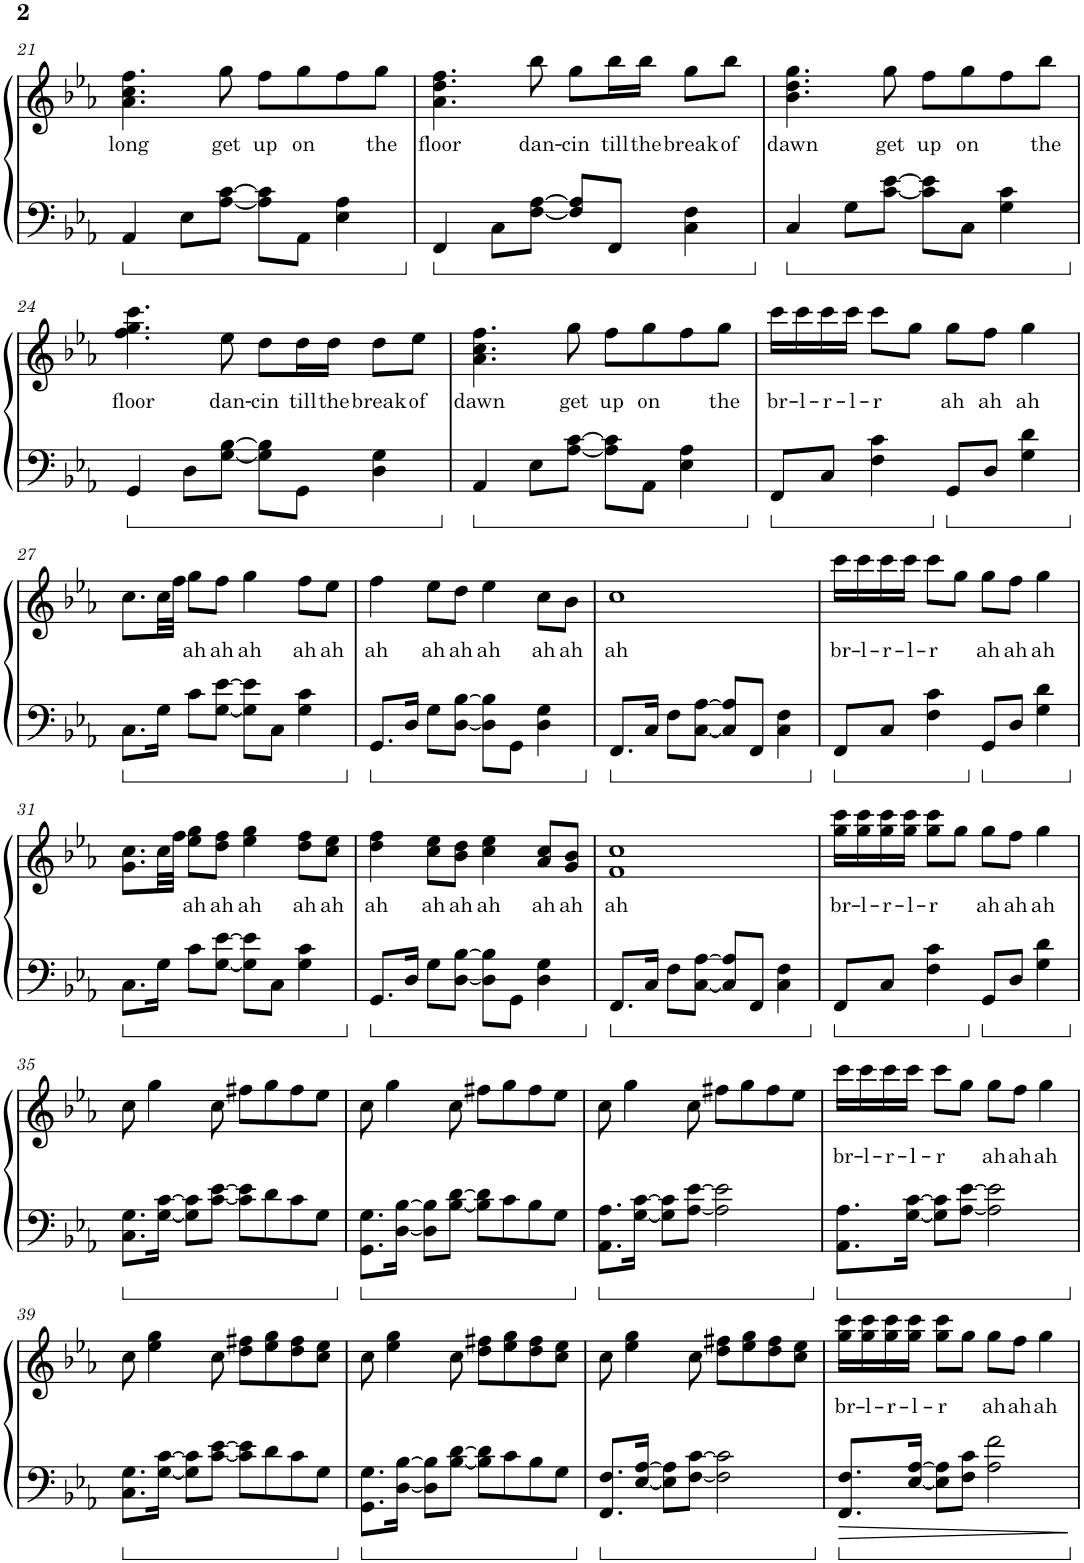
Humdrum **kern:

**kern	**kern	**text
*part1	*part1	*part1
*staff2	*staff1	*staff1
*I"Piano	*	*
*I'Pno.	*	*
!!LO:PB:g=z
*clefF4	*clefG2	*
*k[b-e-a-]	*k[b-e-a-]	*
*M4/4	*M4/4	*
=21	=21	=21
!	!	!LO:LY:b
4AA-/	4.a-\ 4.cc\ 4.ff\	long
8E-\L	.	.
!	!	!LO:LY:b
[8A-\ [8c\J	8gg\	get
!	!	!LO:LY:b
8A-\] 8c\]L	8ff\L	up
!	!	!LO:LY:b
8AA-\J	8gg\	on
4E-\ 4A-\	8ff\	.
!	!	!LO:LY:b
.	8gg\J	the
=22	=22	=22
!	!	!LO:LY:b
4FF/	4.a-\ 4.dd\ 4.ff\	floor
8C\L	.	.
!	!	!LO:LY:b
[8F\ [8A-\J	8bb-\	dan-
!	!	!LO:LY:b
8F/] 8A-/]L	8gg\L	-cin
!	!	!LO:LY:b
8FF/J	16bb-\L	till
!	!	!LO:LY:b
.	16bb-\JJ	the
!	!	!LO:LY:b
4C\ 4F\	8gg\L	break
!	!	!LO:LY:b
.	8bb-\J	of
=23	=23	=23
!	!	!LO:LY:b
4C/	4.b-\ 4.dd\ 4.gg\	dawn
8G\L	.	.
!	!	!LO:LY:b
[8c\ [8e-\J	8gg\	get
!	!	!LO:LY:b
8c\] 8e-\]L	8ff\L	up
!	!	!LO:LY:b
8C\J	8gg\	on
4G\ 4c\	8ff\	.
!	!	!LO:LY:b
.	8bb-\J	the
!!LO:LB:g=z
=24	=24	=24
!	!	!LO:LY:b
4GG/	4.ff\ 4.gg\ 4.ccc\	floor
8D\L	.	.
!	!	!LO:LY:b
[8G\ [8B-\J	8ee-\	dan-
!	!	!LO:LY:b
8G\] 8B-\]L	8dd\L	-cin
!	!	!LO:LY:b
8GG\J	16dd\L	till
!	!	!LO:LY:b
.	16dd\JJ	the
!	!	!LO:LY:b
4D\ 4G\	8dd\L	break
!	!	!LO:LY:b
.	8ee-\J	of
=25	=25	=25
!	!	!LO:LY:b
4AA-/	4.a-\ 4.cc\ 4.ff\	dawn
8E-\L	.	.
!	!	!LO:LY:b
[8A-\ [8c\J	8gg\	get
!	!	!LO:LY:b
8A-\] 8c\]L	8ff\L	up
!	!	!LO:LY:b
8AA-\J	8gg\	on
4E-\ 4A-\	8ff\	.
!	!	!LO:LY:b
.	8gg\J	the
=26	=26	=26
!	!	!LO:LY:b
8FF/L	16ccc\LL	br-
!	!	!LO:LY:b
.	16ccc\	-l-
!	!	!LO:LY:b
8C/J	16ccc\	-r-
!	!	!LO:LY:b
.	16ccc\JJ	-l-
!	!	!LO:LY:b
4F\ 4c\	8ccc\L	-r
.	8gg\J	.
!	!	!LO:LY:b
8GG/L	8gg\L	ah
!	!	!LO:LY:b
8D/J	8ff\J	ah
!	!	!LO:LY:b
4G\ 4d\	4gg\	ah
!!LO:LB:g=z
=27	=27	=27
8.C\L	8.cc\L	.
16G\Jk	32cc\LL	.
.	32ff\JJJ	.
!	!	!LO:LY:b
8c\L	8gg\L	ah
!	!	!LO:LY:b
[8G\ [8e-\J	8ff\J	ah
!	!	!LO:LY:b
8G\] 8e-\]L	4gg\	ah
8C\J	.	.
!	!	!LO:LY:b
4G\ 4c\	8ff\L	ah
!	!	!LO:LY:b
.	8ee-\J	ah
=28	=28	=28
!	!	!LO:LY:b
8.GG/L	4ff\	ah
16D/Jk	.	.
!	!	!LO:LY:b
8G\L	8ee-\L	ah
!	!	!LO:LY:b
[8D\ [8B-\J	8dd\J	ah
!	!	!LO:LY:b
8D\] 8B-\]L	4ee-\	ah
8GG\J	.	.
!	!	!LO:LY:b
4D\ 4G\	8cc\L	ah
!	!	!LO:LY:b
.	8b-\J	ah
=29	=29	=29
!	!	!LO:LY:b
8.FF/L	1cc	ah
16C/Jk	.	.
8F\L	.	.
[8C\ [8A-\J	.	.
8C/] 8A-/]L	.	.
8FF/J	.	.
4C\ 4F\	.	.
=30	=30	=30
!	!	!LO:LY:b
8FF/L	16ccc\LL	br-
!	!	!LO:LY:b
.	16ccc\	-l-
!	!	!LO:LY:b
8C/J	16ccc\	-r-
!	!	!LO:LY:b
.	16ccc\JJ	-l-
!	!	!LO:LY:b
4F\ 4c\	8ccc\L	-r
.	8gg\J	.
!	!	!LO:LY:b
8GG/L	8gg\L	ah
!	!	!LO:LY:b
8D/J	8ff\J	ah
!	!	!LO:LY:b
4G\ 4d\	4gg\	ah
!!LO:LB:g=z
=31	=31	=31
8.C\L	8.g\ 8.cc\L	.
16G\Jk	32cc\LL	.
.	32ff\JJJ	.
!	!	!LO:LY:b
8c\L	8ee-\ 8gg\L	ah
!	!	!LO:LY:b
[8G\ [8e-\J	8dd\ 8ff\J	ah
!	!	!LO:LY:b
8G\] 8e-\]L	4ee-\ 4gg\	ah
8C\J	.	.
!	!	!LO:LY:b
4G\ 4c\	8dd\ 8ff\L	ah
!	!	!LO:LY:b
.	8cc\ 8ee-\J	ah
=32	=32	=32
!	!	!LO:LY:b
8.GG/L	4dd\ 4ff\	ah
16D/Jk	.	.
!	!	!LO:LY:b
8G\L	8cc\ 8ee-\L	ah
!	!	!LO:LY:b
[8D\ [8B-\J	8b-\ 8dd\J	ah
!	!	!LO:LY:b
8D\] 8B-\]L	4cc\ 4ee-\	ah
8GG\J	.	.
!	!	!LO:LY:b
4D\ 4G\	8a-/ 8cc/L	ah
!	!	!LO:LY:b
.	8g/ 8b-/J	ah
=33	=33	=33
!	!	!LO:LY:b
8.FF/L	1f 1cc	ah
16C/Jk	.	.
8F\L	.	.
[8C\ [8A-\J	.	.
8C/] 8A-/]L	.	.
8FF/J	.	.
4C\ 4F\	.	.
=34	=34	=34
!	!	!LO:LY:b
8FF/L	16gg\ 16ccc\LL	br-
!	!	!LO:LY:b
.	16gg\ 16ccc\	-l-
!	!	!LO:LY:b
8C/J	16gg\ 16ccc\	-r-
!	!	!LO:LY:b
.	16gg\ 16ccc\JJ	-l-
!	!	!LO:LY:b
4F\ 4c\	8gg\ 8ccc\L	-r
.	8gg\J	.
!	!	!LO:LY:b
8GG/L	8gg\L	ah
!	!	!LO:LY:b
8D/J	8ff\J	ah
!	!	!LO:LY:b
4G\ 4d\	4gg\	ah
!!LO:LB:g=z
=35	=35	=35
8.C\ 8.G\L	8cc\	.
.	4gg\	.
[16G\ [16c\Jk	.	.
8G\] 8c\]L	.	.
[8c\ [8e-\J	8cc\	.
8c\] 8e-\]L	8ff#X\L	.
8d\	8gg\	.
8c\	8ff#\	.
8G\J	8ee-\J	.
=36	=36	=36
8.GG\ 8.G\L	8cc\	.
.	4gg\	.
[16D\ [16B-\Jk	.	.
8D\] 8B-\]L	.	.
[8B-\ [8d\J	8cc\	.
8B-\] 8d\]L	8ff#X\L	.
8c\	8gg\	.
8B-\	8ff#\	.
8G\J	8ee-\J	.
=37	=37	=37
8.AA-\ 8.A-\L	8cc\	.
.	4gg\	.
[16G\ [16c\Jk	.	.
8G\] 8c\]L	.	.
[8A-\ [8e-\J	8cc\	.
2A-\] 2e-\]	8ff#X\L	.
.	8gg\	.
.	8ff#\	.
.	8ee-\J	.
=38	=38	=38
!	!	!LO:LY:b
8.AA-\ 8.A-\L	16ccc\LL	br-
!	!	!LO:LY:b
.	16ccc\	-l-
!	!	!LO:LY:b
.	16ccc\	-r-
!	!	!LO:LY:b
[16G\ [16c\Jk	16ccc\JJ	-l-
!	!	!LO:LY:b
8G\] 8c\]L	8ccc\L	-r
[8A-\ [8e-\J	8gg\J	.
!	!	!LO:LY:b
2A-\] 2e-\]	8gg\L	ah
!	!	!LO:LY:b
.	8ff\J	ah
!	!	!LO:LY:b
.	4gg\	ah
!!LO:LB:g=z
=39	=39	=39
8.C\ 8.G\L	8cc\	.
.	4ee-\ 4gg\	.
[16G\ [16c\Jk	.	.
8G\] 8c\]L	.	.
[8c\ [8e-\J	8cc\	.
8c\] 8e-\]L	8dd\ 8ff#X\L	.
8d\	8ee-\ 8gg\	.
8c\	8dd\ 8ff#\	.
8G\J	8cc\ 8ee-\J	.
=40	=40	=40
8.GG\ 8.G\L	8cc\	.
.	4ee-\ 4gg\	.
[16D\ [16B-\Jk	.	.
8D\] 8B-\]L	.	.
[8B-\ [8d\J	8cc\	.
8B-\] 8d\]L	8dd\ 8ff#X\L	.
8c\	8ee-\ 8gg\	.
8B-\	8dd\ 8ff#\	.
8G\J	8cc\ 8ee-\J	.
=41	=41	=41
8.FF/ 8.F/L	8cc\	.
.	4ee-\ 4gg\	.
[16E-/ [16A-/Jk	.	.
8E-\] 8A-\]L	.	.
[8F\ [8c\J	8cc\	.
2F\] 2c\]	8dd\ 8ff#X\L	.
.	8ee-\ 8gg\	.
.	8dd\ 8ff#\	.
.	8cc\ 8ee-\J	.
=42	=42	=42
!	!	!LO:LY:b
8.FF/ 8.F/L	16gg\ 16ccc\LL	br-
!	!	!LO:LY:b
.	16gg\ 16ccc\	-l-
!	!	!LO:LY:b
.	16gg\ 16ccc\	-r-
!	!	!LO:LY:b
[16E-/ [16A-/Jk	16gg\ 16ccc\JJ	-l-
!	!	!LO:LY:b
8E-\] 8A-\]L	8gg\ 8ccc\L	-r
8F\ 8c\J	8gg\J	.
!	!	!LO:LY:b
2A-\ 2f\	8gg\L	ah
!	!	!LO:LY:b
.	8ff\J	ah
!	!	!LO:LY:b
.	4gg\	ah
=	=	=
*-	*-	*-
